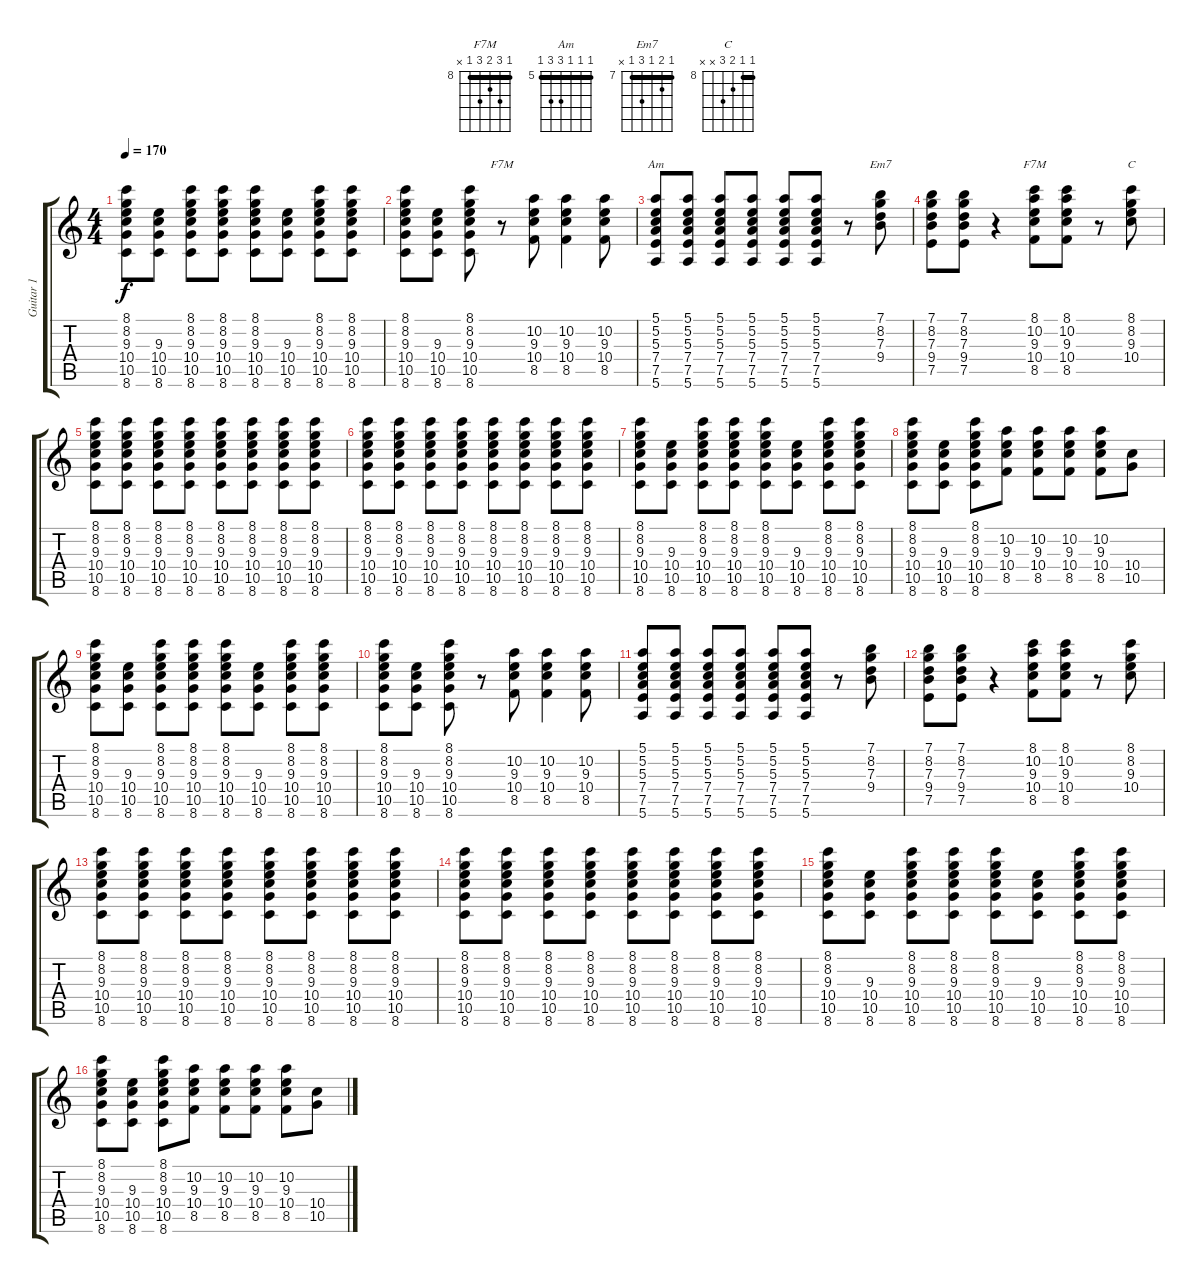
\track ("Guitar 1" "Guitar 1") {instrument overdrivenguitar}
\staff {score tabs}
\tuning (E4 B3 G3 D3 A2 E2) {hide}
\chord ("F7M" x 10 9 10 8 x) {firstfret 8}
\chord ("Am" 5 5 5 7 7 5) {firstfret 5 barre 5}
\chord ("Em7" 7 8 7 9 7 x) {firstfret 7 barre 7}
\chord ("F7M" 8 10 9 10 8 x) {firstfret 8 barre 8}
\chord ("C" 8 8 9 10 x x) {firstfret 8 barre 8}
\ts (4 4)
\tempo 170
\clef g2
\ks c
(8.1 8.2 9.3 10.4 10.5 8.6).8{dy f} (9.3 10.4 10.5 8.6).8 (8.1 8.2 9.3 10.4 10.5 8.6).8 (8.1 8.2 9.3 10.4 10.5 8.6).8 (8.1 8.2 9.3 10.4 10.5 8.6).8 (9.3 10.4 10.5 8.6).8 (8.1 8.2 9.3 10.4 10.5 8.6).8 (8.1 8.2 9.3 10.4 10.5 8.6).8 |
(8.1 8.2 9.3 10.4 10.5 8.6).8 (9.3 10.4 10.5 8.6).8 (8.1 8.2 9.3 10.4 10.5 8.6).8 r.8{ch "F7M"} (10.2 9.3 10.4 8.5).8 (10.2 9.3 10.4 8.5).4 (10.2 9.3 10.4 8.5).8 |
(5.1 5.2 5.3 7.4 7.5 5.6).8{ch "Am"} (5.1 5.2 5.3 7.4 7.5 5.6).8 (5.1 5.2 5.3 7.4 7.5 5.6).8 (5.1 5.2 5.3 7.4 7.5 5.6).8 (5.1 5.2 5.3 7.4 7.5 5.6).8 (5.1 5.2 5.3 7.4 7.5 5.6).8 r.8 (7.1 8.2 7.3 9.4).8{ch "Em7"} |
(7.1 8.2 7.3 9.4 7.5).8 (7.1 8.2 7.3 9.4 7.5).8 r.4 (8.1 10.2 9.3 10.4 8.5).8{ch "F7M"} (8.1 10.2 9.3 10.4 8.5).8 r.8 (8.1 8.2 9.3 10.4).8{ch "C"} |
(8.1 8.2 9.3 10.4 10.5 8.6).8 (8.1 8.2 9.3 10.4 10.5 8.6).8 (8.1 8.2 9.3 10.4 10.5 8.6).8 (8.1 8.2 9.3 10.4 10.5 8.6).8 (8.1 8.2 9.3 10.4 10.5 8.6).8 (8.1 8.2 9.3 10.4 10.5 8.6).8 (8.1 8.2 9.3 10.4 10.5 8.6).8 (8.1 8.2 9.3 10.4 10.5 8.6).8 |
(8.1 8.2 9.3 10.4 10.5 8.6).8 (8.1 8.2 9.3 10.4 10.5 8.6).8 (8.1 8.2 9.3 10.4 10.5 8.6).8 (8.1 8.2 9.3 10.4 10.5 8.6).8 (8.1 8.2 9.3 10.4 10.5 8.6).8 (8.1 8.2 9.3 10.4 10.5 8.6).8 (8.1 8.2 9.3 10.4 10.5 8.6).8 (8.1 8.2 9.3 10.4 10.5 8.6).8 |
(8.1 8.2 9.3 10.4 10.5 8.6).8 (9.3 10.4 10.5 8.6).8 (8.1 8.2 9.3 10.4 10.5 8.6).8 (8.1 8.2 9.3 10.4 10.5 8.6).8 (8.1 8.2 9.3 10.4 10.5 8.6).8 (9.3 10.4 10.5 8.6).8 (8.1 8.2 9.3 10.4 10.5 8.6).8 (8.1 8.2 9.3 10.4 10.5 8.6).8 |
(8.1 8.2 9.3 10.4 10.5 8.6).8 (9.3 10.4 10.5 8.6).8 (8.1 8.2 9.3 10.4 10.5 8.6).8 (10.2 9.3 10.4 8.5).8 (10.2 9.3 10.4 8.5).8 (10.2 9.3 10.4 8.5).8 (10.2 9.3 10.4 8.5).8 (10.4 10.5).8 |
(8.1 8.2 9.3 10.4 10.5 8.6).8 (9.3 10.4 10.5 8.6).8 (8.1 8.2 9.3 10.4 10.5 8.6).8 (8.1 8.2 9.3 10.4 10.5 8.6).8 (8.1 8.2 9.3 10.4 10.5 8.6).8 (9.3 10.4 10.5 8.6).8 (8.1 8.2 9.3 10.4 10.5 8.6).8 (8.1 8.2 9.3 10.4 10.5 8.6).8 |
(8.1 8.2 9.3 10.4 10.5 8.6).8 (9.3 10.4 10.5 8.6).8 (8.1 8.2 9.3 10.4 10.5 8.6).8 r.8 (10.2 9.3 10.4 8.5).8 (10.2 9.3 10.4 8.5).4 (10.2 9.3 10.4 8.5).8 |
(5.1 5.2 5.3 7.4 7.5 5.6).8 (5.1 5.2 5.3 7.4 7.5 5.6).8 (5.1 5.2 5.3 7.4 7.5 5.6).8 (5.1 5.2 5.3 7.4 7.5 5.6).8 (5.1 5.2 5.3 7.4 7.5 5.6).8 (5.1 5.2 5.3 7.4 7.5 5.6).8 r.8 (7.1 8.2 7.3 9.4).8 |
(7.1 8.2 7.3 9.4 7.5).8 (7.1 8.2 7.3 9.4 7.5).8 r.4 (8.1 10.2 9.3 10.4 8.5).8 (8.1 10.2 9.3 10.4 8.5).8 r.8 (8.1 8.2 9.3 10.4).8 |
(8.1 8.2 9.3 10.4 10.5 8.6).8 (8.1 8.2 9.3 10.4 10.5 8.6).8 (8.1 8.2 9.3 10.4 10.5 8.6).8 (8.1 8.2 9.3 10.4 10.5 8.6).8 (8.1 8.2 9.3 10.4 10.5 8.6).8 (8.1 8.2 9.3 10.4 10.5 8.6).8 (8.1 8.2 9.3 10.4 10.5 8.6).8 (8.1 8.2 9.3 10.4 10.5 8.6).8 |
(8.1 8.2 9.3 10.4 10.5 8.6).8 (8.1 8.2 9.3 10.4 10.5 8.6).8 (8.1 8.2 9.3 10.4 10.5 8.6).8 (8.1 8.2 9.3 10.4 10.5 8.6).8 (8.1 8.2 9.3 10.4 10.5 8.6).8 (8.1 8.2 9.3 10.4 10.5 8.6).8 (8.1 8.2 9.3 10.4 10.5 8.6).8 (8.1 8.2 9.3 10.4 10.5 8.6).8 |
(8.1 8.2 9.3 10.4 10.5 8.6).8 (9.3 10.4 10.5 8.6).8 (8.1 8.2 9.3 10.4 10.5 8.6).8 (8.1 8.2 9.3 10.4 10.5 8.6).8 (8.1 8.2 9.3 10.4 10.5 8.6).8 (9.3 10.4 10.5 8.6).8 (8.1 8.2 9.3 10.4 10.5 8.6).8 (8.1 8.2 9.3 10.4 10.5 8.6).8 |
(8.1 8.2 9.3 10.4 10.5 8.6).8 (9.3 10.4 10.5 8.6).8 (8.1 8.2 9.3 10.4 10.5 8.6).8 (10.2 9.3 10.4 8.5).8 (10.2 9.3 10.4 8.5).8 (10.2 9.3 10.4 8.5).8 (10.2 9.3 10.4 8.5).8 (10.4 10.5).8
